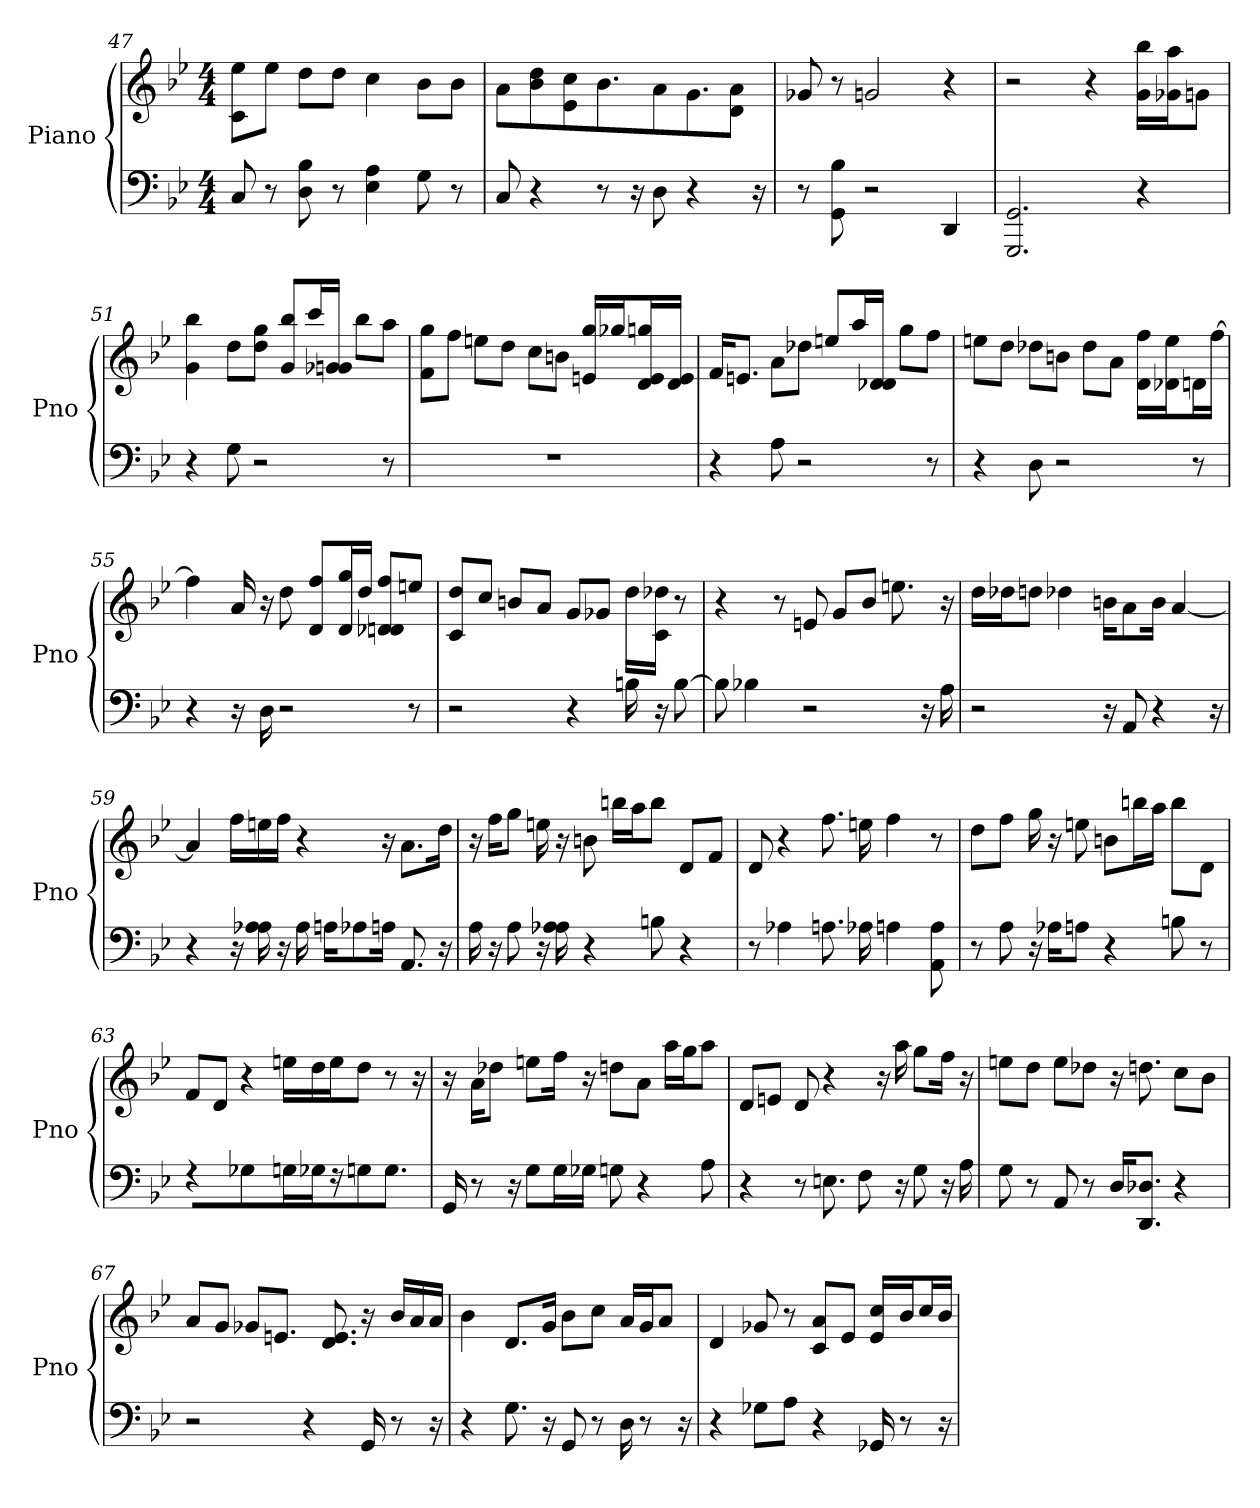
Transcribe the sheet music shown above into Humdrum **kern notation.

**kern	**kern
*part1	*part1
*staff2	*staff1
*I"Piano	*
*I'Pno	*
*clefF4	*clefG2
*k[b-e-]	*k[b-e-]
*B-:	*B-:
*M4/4	*M4/4
=47	=47
8C	8ee-\ 8c\L
8r	8ee-\J
8B- 8D	8dd\L
8r	8dd\J
4E- 4A	4cc
8G	8b-\L
8r	8b-\J
=48	=48
8C	8a\L
4r	8b-\ 8dd\J
.	8cc\ 8e-\L
8r	8.b-\J
16r	.
8D	8a/L
4r	8.g/J
.	8a 8dJ
16r	.
=49	=49
8r	8g-
8GG 8B-	8r
2r	2g
4DD	4r
=50	=50
2.GGG 2.GG	2r
.	4r
4r	16bb-\ 16g\LL
.	16g-\ 16aa\J
.	8g\J
=51	=51
4r	4bb- 4g
8G	8dd\L
2r	8dd\ 8gg\J
.	8g/ 8bb-/L
.	16ccc/L
.	16g-/ 16g/JJ
.	8bb-\L
8r	8aa\J
=52	=52
1r	8f\ 8gg\L
.	8ff\J
.	8ee\L
.	8dd\J
.	8cc\L
.	8b\J
.	16e/ 16gg/LL
.	16gg-/J
.	16e/ 16gg/ 16d/L
.	16d/ 16e/JJ
=53	=53
4r	16f/KL
.	8.e/J
8A	8a\L
2r	8dd-\J
.	8ee/L
.	16aa/L
.	16d/ 16d-/JJ
.	8gg\L
8r	8ff\J
=54	=54
4r	8ee\L
.	8dd\J
8D	8dd-\L
2r	8b\J
.	8dd-\L
.	8a\J
.	16ff\ 16d\LL
.	16d-\ 16ee\J
8r	16d\L
.	[16ff\JJ
=55	=55
4r	4ff]
16r	16a
16D	16r
2r	8dd
.	8d/ 8ff/L
.	16gg/ 16d/L
.	16dd/JJ
.	8d-/ 8d/ 8ff/L
8r	8ee/J
=56	=56
2r	8c/ 8dd/L
.	8cc/J
.	8b/L
.	8a/J
4r	8g/L
.	8g-/J
16B	16dd\LL
16r	16c\ 16dd-\JJ
[8B	8r
=57	=57
8B]	4r
4B-	.
.	8r
2r	8e
.	8g/L
.	8b-/J
.	8.ee
16r	.
16A	16r
=58	=58
2r	16dd\LL
.	16dd-\J
.	8dd\J
.	4dd-
16r	16b\KL
8AA	8a\
4r	16b\Jk
.	[4a
16r	.
=59	=59
4r	4a]
16r	16ff\LL
16A 16A-	16ee\
16r	16ff\JJ
16A-	4r
16A\KL	.
8A-\	.
16A\Jk	16r
8.AA	8.a\L
16r	16dd\Jk
=60	=60
16A	16r
16r	16ff\KL
8A	8gg\J
16r	16ee
16A 16A-	16r
4r	8b
.	16bb\LL
.	16aa\J
8B	8bb\J
4r	8d/L
.	8f/J
=61	=61
8r	8d
4A-	4r
8.A	8.ff
16A-	16ee
4A	4ff
8A 8AA	8r
=62	=62
8r	8dd\L
8A	8ff\J
16r	16gg
16A-\KL	16r
8A\J	8ee
4r	8b\L
.	16bb\L
.	16aa\JJ
8B	8bb\L
8r	8d\J
=63	=63
4r	8f/L
.	8d/J
4G-	4r
16G\LL	16ee\LL
16G-\JJ	16dd\J
16r	16ee\K
8G	8dd\J
8.GJ	8r
.	16r
=64	=64
16GG	16r
8r	16a\KL
.	8dd-\J
16r	.
8G\L	8ee\L
16G\L	16ff\Jk
16G-\JJ	16r
8G	8dd\L
4r	8a\J
.	16aa\LL
.	16gg\J
8A	8aa\J
=65	=65
4r	8d/L
.	8e/J
8r	8d
8.E	4r
8F	.
.	16r
16r	16aa
8G	8gg\L
16r	16ff\Jk
16A	16r
=66	=66
8G	8ee\L
8r	8dd\J
8AA	8ee\L
8r	8dd-\J
16D/KL	16r
8.D-/ 8.DD/J	8.dd
4r	8cc\L
.	8b-\J
=67	=67
2r	8a/L
.	8g/J
.	8g-/L
.	8.e/J
4r	.
.	8.d 8.e
16GG	16r
8r	16b-/LL
.	16a/
16r	16a/JJ
=68	=68
4r	4b-
8.G	8.d/L
16r	16g/Jk
8GG	8b-\L
8r	8cc\J
16D	16a/LL
8r	16g/J
.	8a/J
16r	.
=69	=69
4r	4d
8G-\L	8g-
8A\J	8r
4r	8a/ 8c/L
.	8e-/J
16GG-	16e-/ 16cc/LL
8r	16b-/J
.	16cc/L
16r	16b-/JJ
=	=
*-	*-
